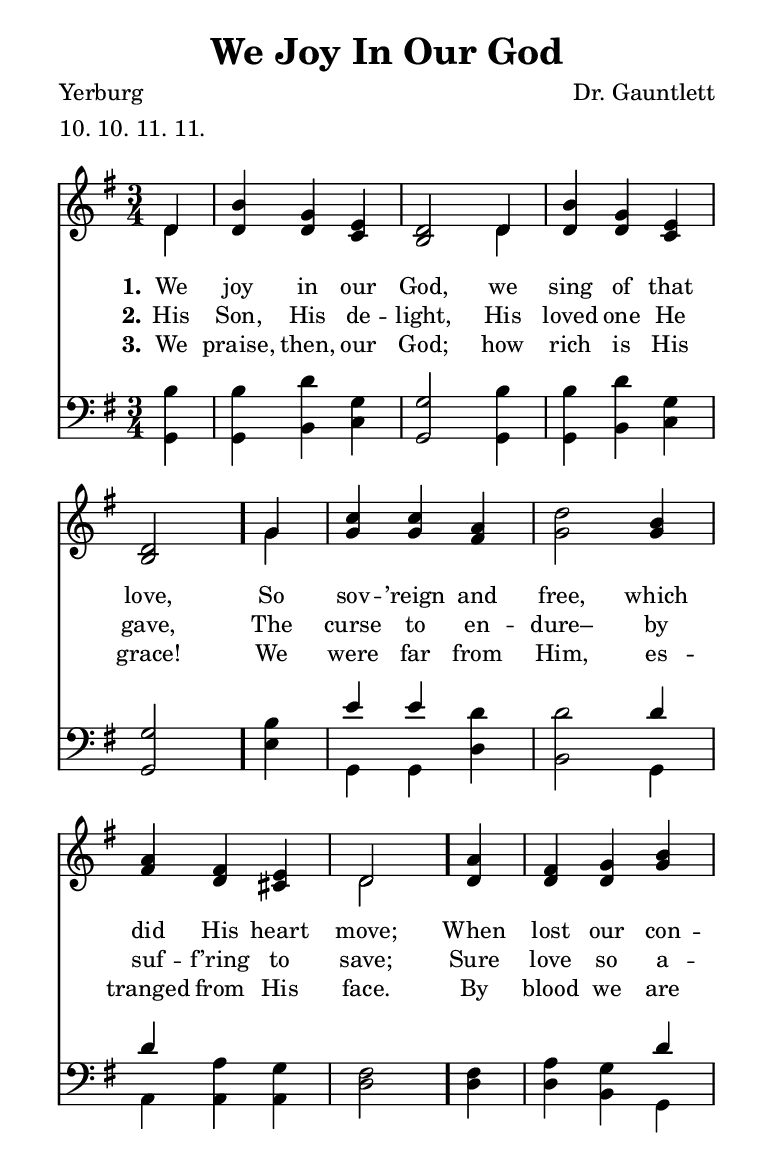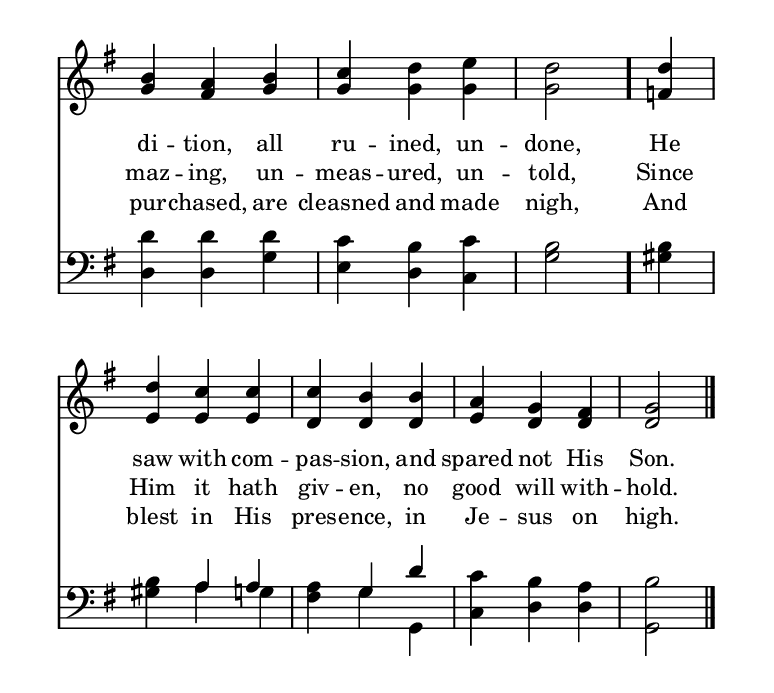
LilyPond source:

\include "common/global.ily"
\paper {
  \include "common/paper.ily"
  ragged-bottom = ##t
  systems-per-page = #(cond (is-eogsized 2) (#t #f))
  system-count = #(cond (is-eogsized 3) (#t #f))
}

\header{
  hymnnumber = "265"
  title = "We Joy In Our God"
  tunename = "Houghton"
  meter = "10. 10. 11. 11."
  poet = "Yerburg"
  composer = "Dr. Gauntlett"
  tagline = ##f
}

global = {
  \include "common/overrides.ily"
  \override Staff.TimeSignature.style = #'numbered
  \time 3/4
  \override Score.MetronomeMark.transparent = ##t % hide all fermata changes too
  \tempo 4=80
  \key g \major
  \partial 4
  \autoBeamOff
}

notesSoprano = {
\global
\relative c' {

  d4 | b' g e | d2 d4 | b' g e | d2
  g4 | c c a | d2 b4 | a fis e | d2
  a'4 | fis g b | b a b | c d e | d2
  d4 | d c c | c b b | a g fis | g2

  \bar "|."

}
}

notesAlto = {
\global
\relative e' {

  d4 | d d c | b2 d4 | d d c | b2
  g'4 | g g fis | g2 g4 | fis d cis | d2
  d4 | d d g | g fis g | g g g | g2
  f4 | e e e | d d d | e d d | d2

}
}

notesTenor = {
\global
\relative a {

  b4 | b d g, | g2 b4 | b d g, | g2
  b4 | e e d | d2 d4 | d a g | fis2
  fis4 | a g d' | d d d | c b c | b2
  b4 | b a a | a g d' | c b a | b2

}
}

notesBass = {
\global
\relative f, {

  g4 | g b c | g2 g4 | g b c | g2
  e'4 | g, g d' | b2 g4 | a4 a a | d2
  d4 | d b g | d' d g | e d c | g'2
  gis4 | gis a g | fis g g, | c d d | g,2

}
}

wordsA = \lyricmode {
\set stanza = "1."

We joy in our God, we sing of that love, \bar "."
So sov -- ’reign and free, which did His heart move; \bar "."
When lost our con -- di -- tion, all ru -- ined, un -- done, \bar "."
He saw with com -- pas -- sion, and spared not His Son. \bar "."

}

wordsB = \lyricmode {
\set stanza = "2."

His Son, His de -- light, His loved one He gave,
The curse to en -- dure– by suf -- f’ring to save;
Sure love so a -- maz -- ing, un -- meas -- ured, un -- told,
Since Him it hath giv -- en, no good will with -- hold.

}

wordsC = \lyricmode {
\set stanza = "3."

We praise, then, our God; how rich is His grace!
We were far from Him, es -- tranged from His face.
By blood we are pur -- chased, are cleasned and made nigh,
And blest in His pres -- ence, in Je -- sus on high.

}

\score {
  \context ChoirStaff <<
    \context Staff = upper <<
      \set Staff.autoBeaming = ##f
      \set ChoirStaff.systemStartDelimiter = #'SystemStartBar
      \set ChoirStaff.printPartCombineTexts = ##f
      \partcombine #'(2 . 9) \notesSoprano \notesAlto
      \context NullVoice = sopranos { \voiceOne << \notesSoprano >> }
      \context NullVoice = altos { \voiceTwo << \notesAlto >> }
      \context Lyrics = one   \lyricsto sopranos \wordsA
      \context Lyrics = two   \lyricsto sopranos \wordsB
      \context Lyrics = three \lyricsto sopranos \wordsC
    >>
    \context Staff = men <<
      \set Staff.autoBeaming = ##f
      \clef bass
      \set ChoirStaff.printPartCombineTexts = ##f
      \partcombine #'(2 . 9) \notesTenor \notesBass
      \context NullVoice = tenors { \voiceOne << \notesTenor >> }
      \context NullVoice = basses { \voiceTwo << \notesBass >> }
    >>
  >>
  \layout {
    \include "common/layout.ily"
  }
  \midi{
    \include "common/midi.ily"
  }
}

\version "2.19.49"  % necessary for upgrading to future LilyPond versions.

% vi:set et ts=2 sw=2 ai nocindent syntax=lilypond:
